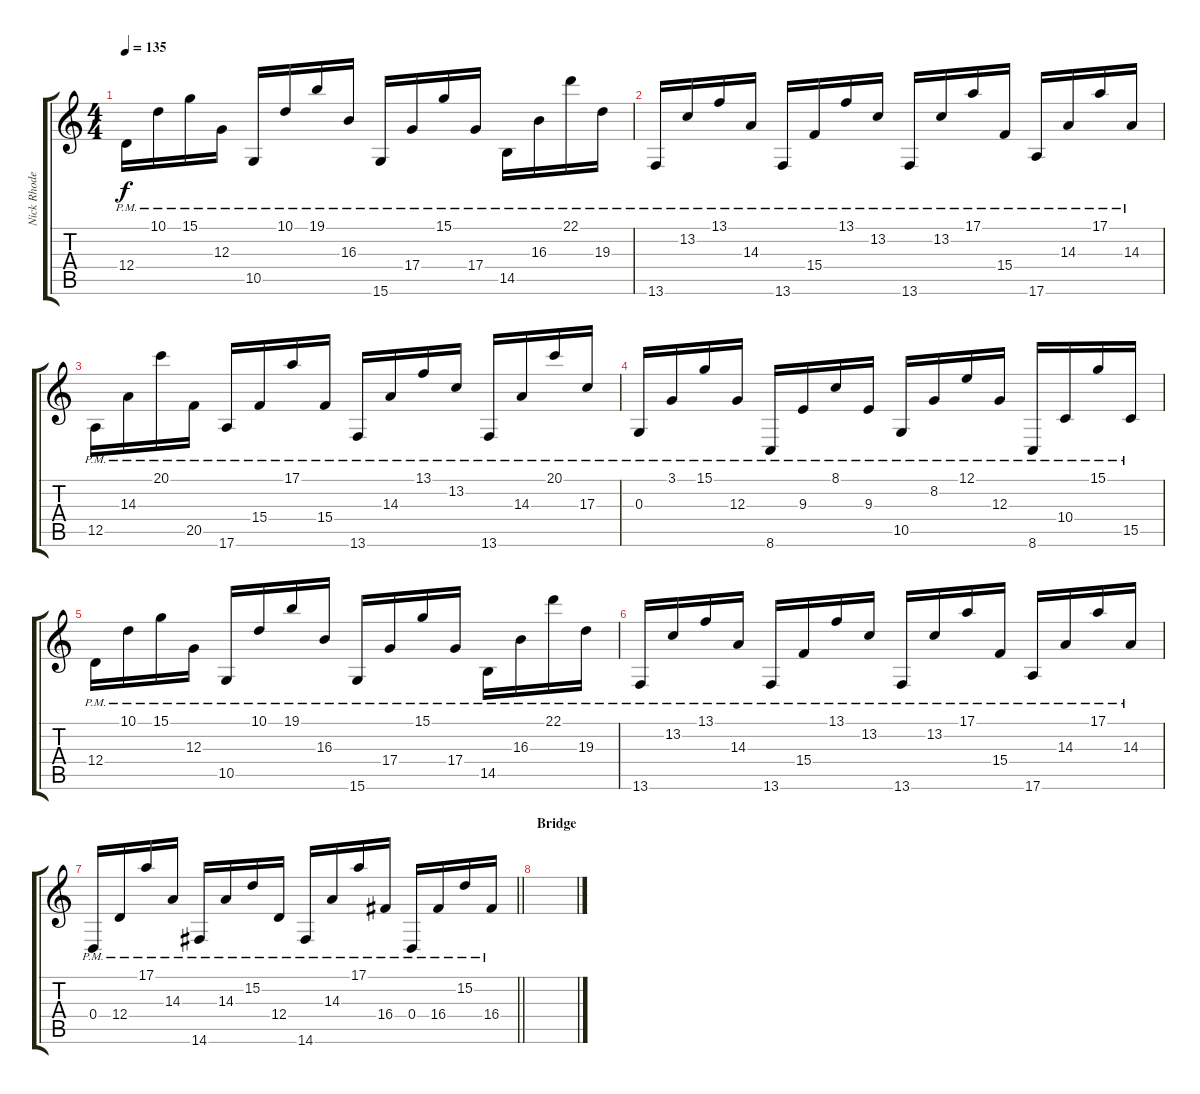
\track ("Nick Rhodes" "Nick Rhode") {instrument lead1square}
\staff {score tabs}
\tuning (E4 B3 G3 D3 A2 E2) {hide}
\ts (4 4)
\tempo 135
\clef g2
\ks c
12.4{pm}.16{dy f} 10.1{pm}.16 15.1{pm}.16 12.3{pm}.16 10.5{pm}.16 10.1{pm}.16 19.1{pm}.16 16.3{pm}.16 15.6{pm}.16 17.4{pm}.16 15.1{pm}.16 17.4{pm}.16 14.5{pm}.16 16.3{pm}.16 22.1{pm}.16 19.3{pm}.16 |
13.6{pm}.16 13.2{pm}.16 13.1{pm}.16 14.3{pm}.16 13.6{pm}.16 15.4{pm}.16 13.1{pm}.16 13.2{pm}.16 13.6{pm}.16 13.2{pm}.16 17.1{pm}.16 15.4{pm}.16 17.6{pm}.16 14.3{pm}.16 17.1{pm}.16 14.3{pm}.16 |
12.5{pm}.16 14.3{pm}.16 20.1{pm}.16 20.5{pm}.16 17.6{pm}.16 15.4{pm}.16 17.1{pm}.16 15.4{pm}.16 13.6{pm}.16 14.3{pm}.16 13.1{pm}.16 13.2{pm}.16 13.6{pm}.16 14.3{pm}.16 20.1{pm}.16 17.3{pm}.16 |
0.3{pm}.16 3.1{pm}.16 15.1{pm}.16 12.3{pm}.16 8.6{pm}.16 9.3{pm}.16 8.1{pm}.16 9.3{pm}.16 10.5{pm}.16 8.2{pm}.16 12.1{pm}.16 12.3{pm}.16 8.6{pm}.16 10.4{pm}.16 15.1{pm}.16 15.5{pm}.16 |
12.4{pm}.16 10.1{pm}.16 15.1{pm}.16 12.3{pm}.16 10.5{pm}.16 10.1{pm}.16 19.1{pm}.16 16.3{pm}.16 15.6{pm}.16 17.4{pm}.16 15.1{pm}.16 17.4{pm}.16 14.5{pm}.16 16.3{pm}.16 22.1{pm}.16 19.3{pm}.16 |
13.6{pm}.16 13.2{pm}.16 13.1{pm}.16 14.3{pm}.16 13.6{pm}.16 15.4{pm}.16 13.1{pm}.16 13.2{pm}.16 13.6{pm}.16 13.2{pm}.16 17.1{pm}.16 15.4{pm}.16 17.6{pm}.16 14.3{pm}.16 17.1{pm}.16 14.3{pm}.16 |
\barLineRight lightlight
0.4{pm}.16 12.4{pm}.16 17.1{pm}.16 14.3{pm}.16 14.6{pm}.16 14.3{pm}.16 15.2{pm}.16 12.4{pm}.16 14.6{pm}.16 14.3{pm}.16 17.1{pm}.16 16.4{pm}.16 0.4{pm}.16 16.4{pm}.16 15.2{pm}.16 16.4{pm}.16 |
\section ("" "Bridge")
